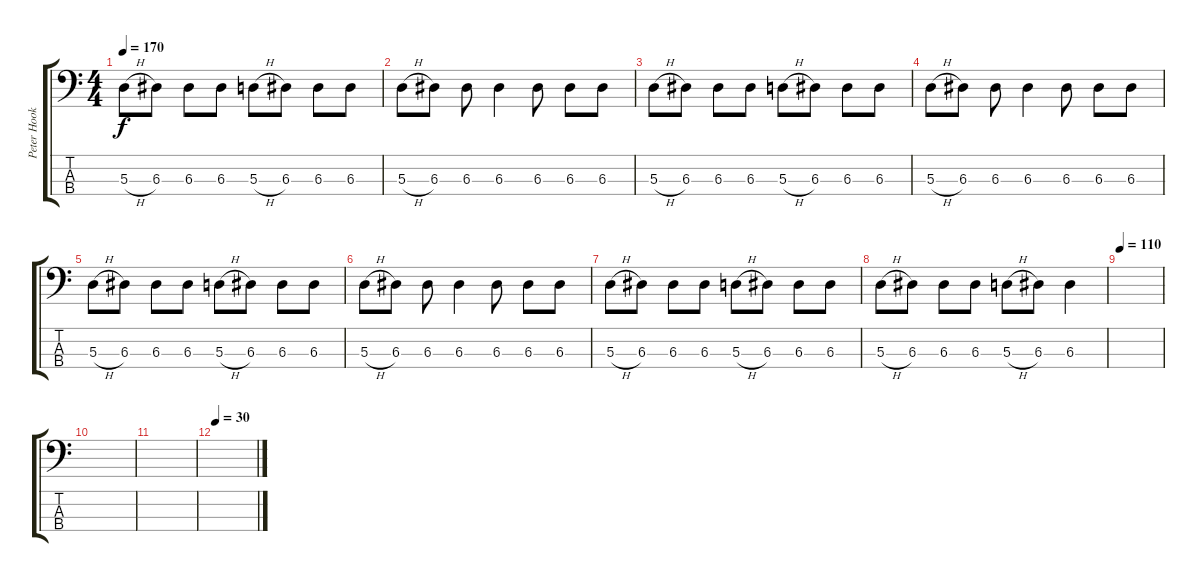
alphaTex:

\track ("Peter Hook (Bass)" "Peter Hook") {instrument electricbasspick}
\staff {score tabs}
\tuning (G2 D2 A1 E1) {hide}
\ts (4 4)
\tempo 170
\clef f4
\ks c
5.3{h}.8{dy f} 6.3.8 6.3.8 6.3.8 5.3{h}.8 6.3.8 6.3.8 6.3.8 |
5.3{h}.8 6.3.8 6.3.8 6.3.4 6.3.8 6.3.8 6.3.8 |
5.3{h}.8 6.3.8 6.3.8 6.3.8 5.3{h}.8 6.3.8 6.3.8 6.3.8 |
5.3{h}.8 6.3.8 6.3.8 6.3.4 6.3.8 6.3.8 6.3.8 |
5.3{h}.8 6.3.8 6.3.8 6.3.8 5.3{h}.8 6.3.8 6.3.8 6.3.8 |
5.3{h}.8 6.3.8 6.3.8 6.3.4 6.3.8 6.3.8 6.3.8 |
5.3{h}.8 6.3.8 6.3.8 6.3.8 5.3{h}.8 6.3.8 6.3.8 6.3.8 |
5.3{h}.8 6.3.8 6.3.8 6.3.8 5.3{h}.8 6.3.8 6.3.4 |
\tempo 110
|
|
|
\tempo 30
